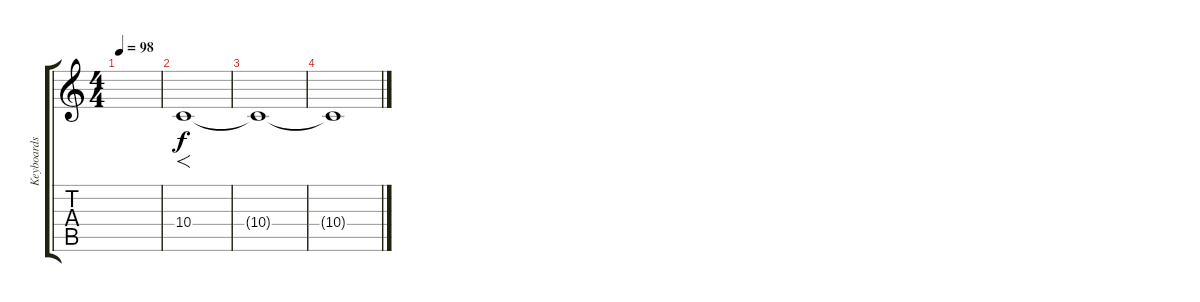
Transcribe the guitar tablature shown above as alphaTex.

\track ("Keyboards 1" "Keyboards ") {instrument stringensemble1}
\staff {score tabs}
\tuning (E4 B3 G3 D3 A2 E2) {hide}
\ts (4 4)
\tempo 98
\clef g2
\ks c
|
10.4.1{f} |
10.4{t}.1 |
10.4{t}.1
